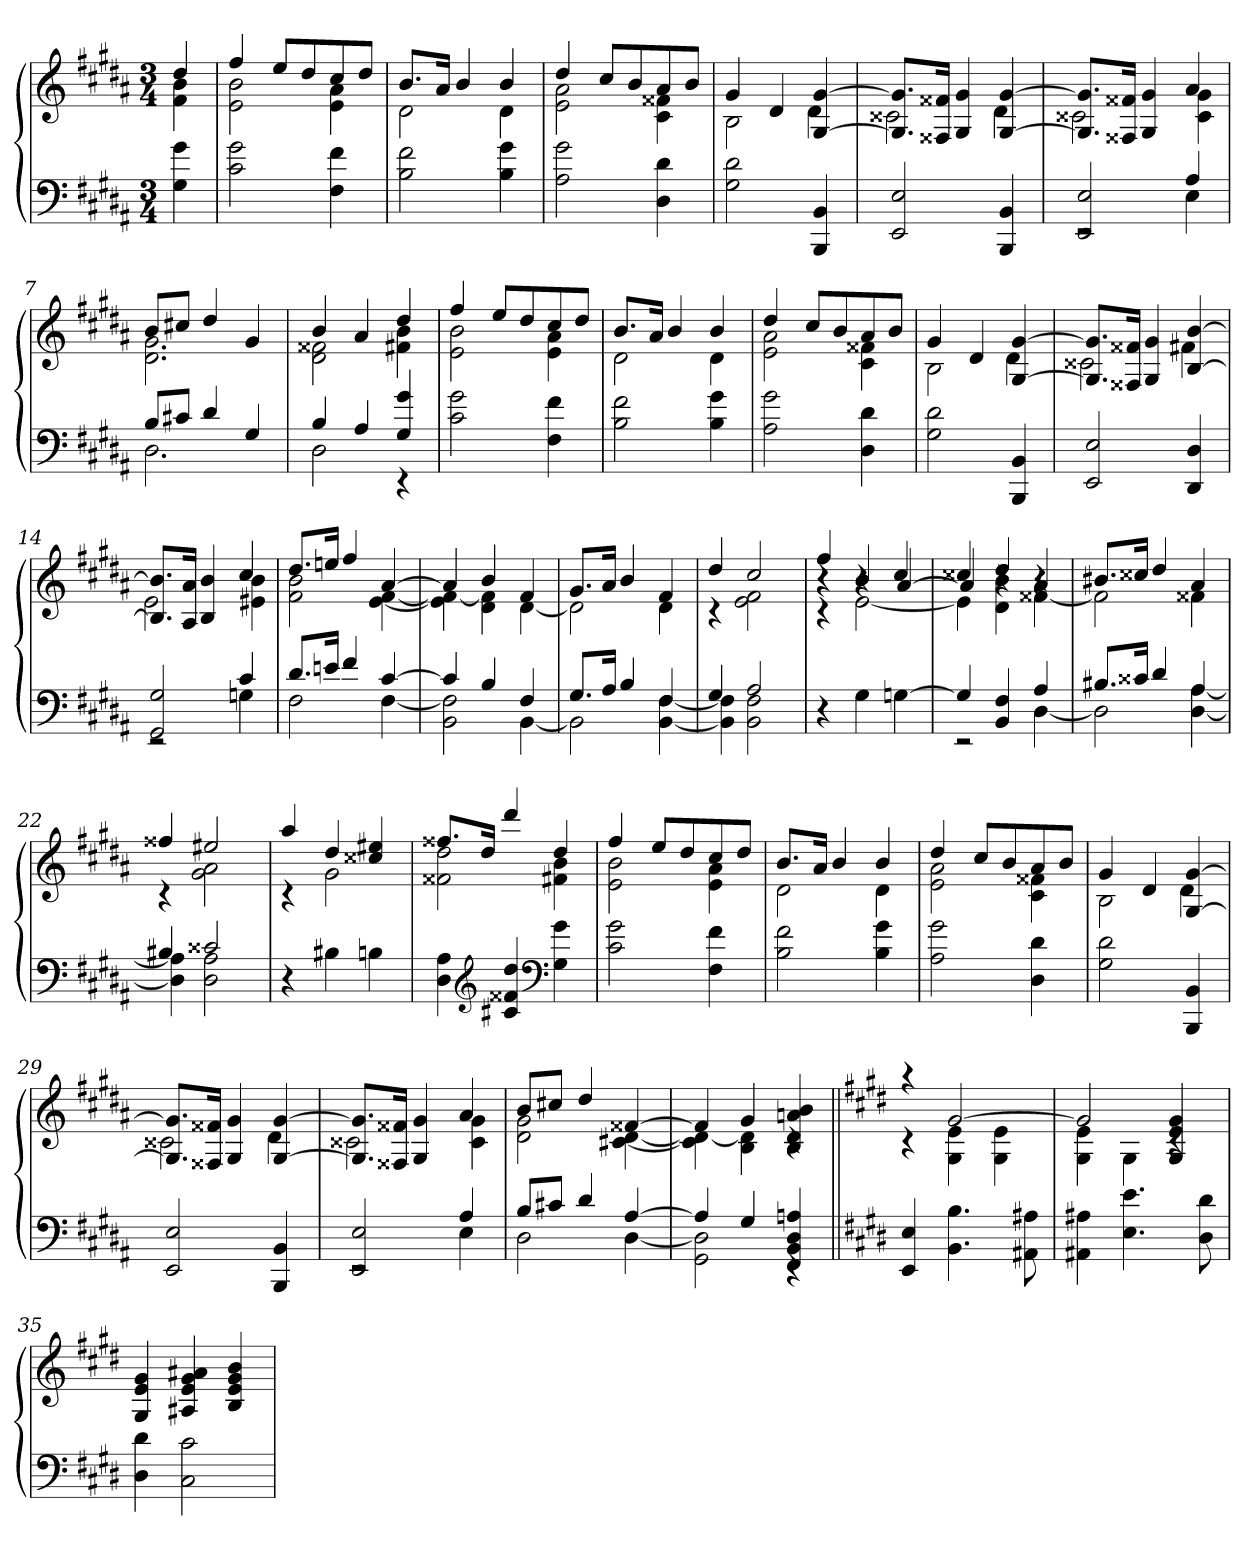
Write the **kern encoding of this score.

**kern	**kern
*part1	*part1
*staff2	*staff1
*clefF4	*clefG2
*k[f#c#g#d#a#]	*k[f#c#g#d#a#]
*g#:	*g#:
*M3/4	*M3/4
=	=
*	*^
4G# 4g#	4dd#	4f# 4b
=1	=1	=1
2c# 2g#	4ff#	2e 2b
.	8eeL	.
.	8dd#	.
4F# 4f#	8cc#	4e 4a#
.	8dd#J	.
=2	=2	=2
2B 2f#	8.bL	2d#
.	16a#Jk	.
.	4b	.
4B 4g#	4b	4d#
=3	=3	=3
2A# 2g#	4dd#	2e 2a#
.	8cc#L	.
.	8b	.
4D# 4d#	8a#	4c# 4f##X
.	8bJ	.
=4	=4	=4
2G# 2d#	4g#	2B
.	4d#	.
4BBB 4BB	[4G# [4g#	4d#
=5	=5	=5
2EE 2E	8.G#] 8.g#]L	2c##X
.	16F##X 16f##XJk	.
.	4G# 4g#	.
4BBB 4BB	[4G# [4g#	4d#
=6	=6	=6
*^	*	*
2EE 2E	2rEE	8.G#] 8.g#]L	2c##X
.	.	16F##X 16f##XJk	.
.	.	4G# 4g#	.
4A#	4E	4a#	4c## 4g#
=7	=7	=7	=7
8BL	2.D#	8bL	2.d# 2.g#
8c#XJ	.	8cc#XJ	.
4d#	.	4dd#	.
4G#	.	4g#	.
=8	=8	=8	=8
4B	2D#	4b	2d# 2f##X
4A#	.	4a#	.
4G# 4g#	4rEE	4dd#	4f#X 4b
*v	*v	*	*
=9	=9	=9
2c# 2g#	4ff#	2e 2b
.	8eeL	.
.	8dd#	.
4F# 4f#	8cc#	4e 4a#
.	8dd#J	.
=10	=10	=10
2B 2f#	8.bL	2d#
.	16a#Jk	.
.	4b	.
4B 4g#	4b	4d#
=11	=11	=11
2A# 2g#	4dd#	2e 2a#
.	8cc#L	.
.	8b	.
4D# 4d#	8a#	4c# 4f##X
.	8bJ	.
=12	=12	=12
2G# 2d#	4g#	2B
.	4d#	.
4BBB 4BB	[4G# [4g#	4d#
=13	=13	=13
2EE 2E	8.G#] 8.g#]L	2c##X
.	16F##X 16f##XJk	.
.	4G# 4g#	.
4DD# 4D#	[4B [4b	4f#X
=14	=14	=14
*^	*	*
2GG# 2G#	2rEE	8.B] 8.b]L	2e
.	.	16A# 16a#Jk	.
.	.	4B 4b	.
4c#	4Gn	4cc#	4e#X 4b
=15	=15	=15	=15
8.d#L	2F#	8.dd#L	2f# 2b
16enJk	.	16eenJk	.
4f#	.	4ff#	.
[4c#	[4F#	[4a#	[4e [4f#
=16	=16	=16	=16
4c#]	2BB 2F#]	4a#]	4e] 4f#_
4B	.	4b	4d# 4f#]
4F#	[4BB	4f#	[4d#
=17	=17	=17	=17
8.G#L	2BB]	8.g#L	2d#]
16A#Jk	.	16a#Jk	.
4B	.	4b	.
4F#	[4BB [4F#	4f#	4d#
=18	=18	=18	=18
4G#	4BB] 4F#]	4dd#	4rc
2A#	2BB 2F#	2cc#	2e 2f#
*v	*v	*	*
=19	=19	=19
*	*	*^
4r	4ff#	4rc	4r
4G#	4b	[2e	4r
[4Gn	4cc#	.	[4a#/
=20	=20	=20	=20
*^	*	*	*
4G]	2rEE	4cc##X	4e]	4a#/]
4BB 4F#	.	4dd#	4d# 4b	4r
4A#	[4D#	4a#	[4f##X	4r
*	*	*	*v	*v
=21	=21	=21	=21
8.B#XL	2D#]	8.b#XL	2f##]
16c##XJk	.	16cc##XJk	.
4d#	.	4dd#	.
4A#	[4D# [4A#	4a#	4f##X
=22	=22	=22	=22
4B#X	4D#] 4A#]	4ff##X	4rc
2c##X	2D# 2A#	2ee#X	2g# 2a#
*v	*v	*	*
=23	=23	=23
4r	4aa#	4rc
4B#X	4dd#	2g#
4Bn	4cc##X 4ee#X	.
=24	=24	=24
4D# 4A#	8.ff##XL	2f##X 2dd#
.	16dd#Jk	.
*clefG2	*	*
4c#X 4f##X 4dd#	4ddd#	.
*clefF4	*	*
4G# 4g#	4dd#	4f#X 4b
=25	=25	=25
2c# 2g#	4ff#	2e 2b
.	8eeL	.
.	8dd#	.
4F# 4f#	8cc#	4e 4a#
.	8dd#J	.
=26	=26	=26
2B 2f#	8.bL	2d#
.	16a#Jk	.
.	4b	.
4B 4g#	4b	4d#
=27	=27	=27
2A# 2g#	4dd#	2e 2a#
.	8cc#L	.
.	8b	.
4D# 4d#	8a#	4c# 4f##X
.	8bJ	.
=28	=28	=28
2G# 2d#	4g#	2B
.	4d#	.
4BBB 4BB	[4G# [4g#	4d#
=29	=29	=29
2EE 2E	8.G#] 8.g#]L	2c##X
.	16F##X 16f##XJk	.
.	4G# 4g#	.
4BBB 4BB	[4G# [4g#	4d#
=30	=30	=30
*^	*	*
2EE 2E	2rEE	8.G#] 8.g#]L	2c##X
.	.	16F##X 16f##XJk	.
.	.	4G# 4g#	.
4A#	4E	4a#	4c## 4g#
=31	=31	=31	=31
8BL	2D#	8bL	2d# 2g#
8c#XJ	.	8cc#XJ	.
4d#	.	4dd#	.
[4A#	[4D#	[4f##X	[4c#X [4d#
=32	=32	=32	=32
4A#]	2GG# 2D#]	4f##]	4c#] 4d#_
4G#	.	4g#	4B 4d#]
4FF# 4BB 4D# 4An	4rEE	4B 4d# 4an 4b	4rc
*v	*v	*	*
=33||	=33||	=33||
*k[f#c#g#d#]	*k[f#c#g#d#]	*
4EE 4E	4raa	4rc
4.BB 4.B	[2g#	4G# 4e
.	.	4G# 4e
8AA#X 8A#X	.	.
=34	=34	=34
4AA#X 4A#X	2g#]	4G# 4e
4.E 4.e	.	4G#
.	4G# 4e 4g#	4rc
8D# 8d#	.	.
*	*v	*v
=35	=35
4D# 4d#	4G# 4e 4g#
2C# 2c#	4A#X 4e 4g# 4a#X
.	4B 4e 4g# 4b
=	=
*-	*-
